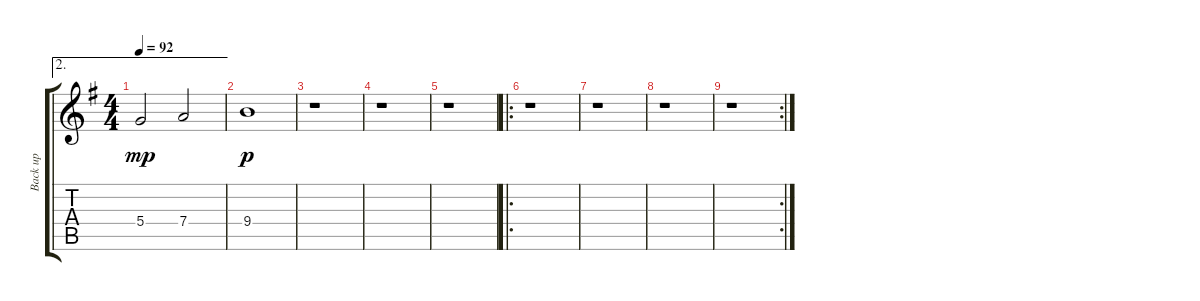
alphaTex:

\track ("Back up" "Back up") {instrument electricguitarjazz}
\staff {score tabs}
\tuning (E4 B3 G3 D3 A2 E2) {hide}
\ae 2
\ts (4 4)
\tempo 92
\clef g2
\ks g
5.4.2{dy mp} 7.4.2 |
9.4.1{dy p} |
r.1 |
r.1 |
r.1 |
\ro
r.1 |
r.1 |
r.1 |
\rc 2
r.1
